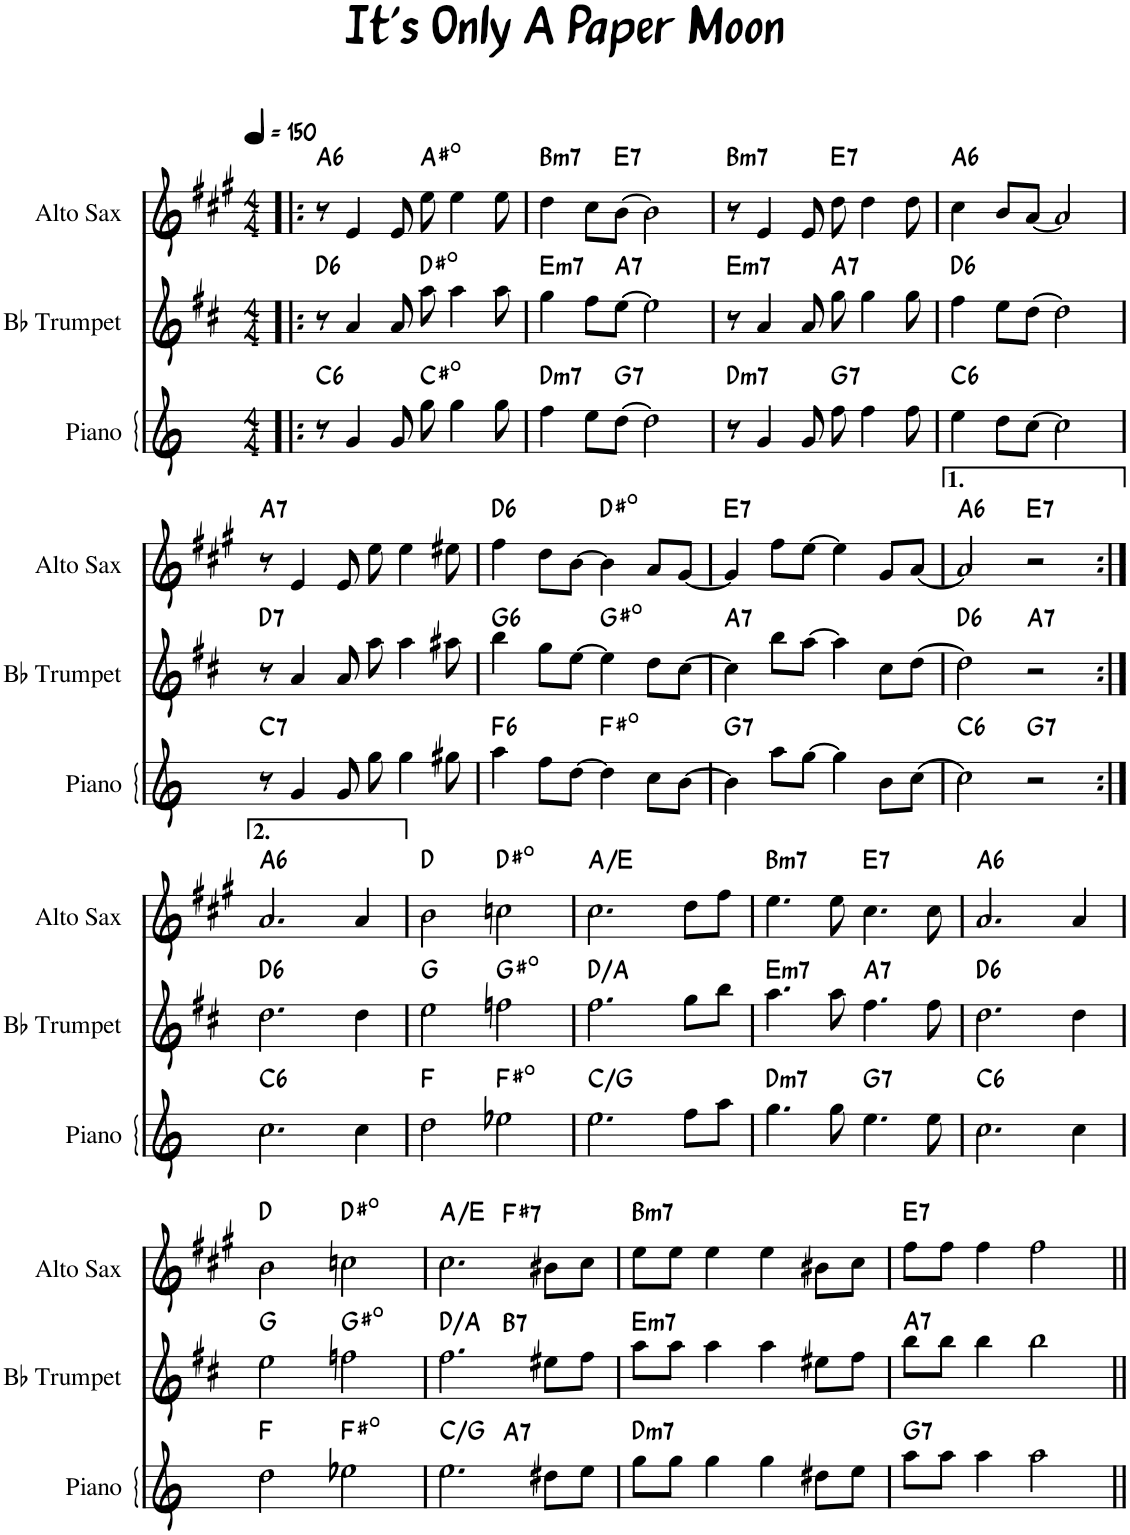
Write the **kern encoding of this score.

**kern	**harte	**kern	**harte	**kern	**harte
*part3	*part3	*part2	*part2	*part1	*part1
*staff3	*	*staff2	*	*staff1	*
*I"Piano	*	*I"Bb Trumpet	*	*I"Alto Sax	*
*I'Pno.	*	*I'Bb Tpt.	*	*I'Sax	*
*clefG2	*	*clefG2	*	*clefG2	*
*	*	*Trd1c2	*	*Trd5c9	*
*k[]	*	*k[f#c#]	*	*k[f#c#g#]	*
*M4/4	*	*M4/4	*	*M4/4	*
*MM150	*	*MM150	*	*MM150	*
=1!|:	=1!|:	=1!|:	=1!|:	=1!|:	=1!|:
!	!LO:H:kt=6	!	!LO:H:kt=6	!	!LO:H:kt=6
8r	C:maj6	8r	D:maj6	8r	A:maj6
4g/	.	4a/	.	4e/	.
8g/	.	8a/	.	8e/	.
8gg\	C#:dim	8aa\	D#:dim	8ee\	A#:dim
4gg\	.	4aa\	.	4ee\	.
8gg\	.	8aa\	.	8ee\	.
=2	=2	=2	=2	=2	=2
!	!LO:H:kt=m7	!	!LO:H:kt=m7	!	!LO:H:kt=m7
4ff\	D:min7	4gg\	E:min7	4dd\	B:min7
8ee\L	.	8ff#\L	.	8cc#\L	.
!	!LO:H:kt=7	!	!LO:H:kt=7	!	!LO:H:kt=7
[8dd\J	G:7	[8ee\J	A:7	[8b\J	E:7
2dd\]	.	2ee\]	.	2b\]	.
=3	=3	=3	=3	=3	=3
!	!LO:H:kt=m7	!	!LO:H:kt=m7	!	!LO:H:kt=m7
8r	D:min7	8r	E:min7	8r	B:min7
4g/	.	4a/	.	4e/	.
8g/	.	8a/	.	8e/	.
!	!LO:H:kt=7	!	!LO:H:kt=7	!	!LO:H:kt=7
8ff\	G:7	8gg\	A:7	8dd\	E:7
4ff\	.	4gg\	.	4dd\	.
8ff\	.	8gg\	.	8dd\	.
=4	=4	=4	=4	=4	=4
!	!LO:H:kt=6	!	!LO:H:kt=6	!	!LO:H:kt=6
4ee\	C:maj6	4ff#\	D:maj6	4cc#\	A:maj6
8dd\L	.	8ee\L	.	8b/L	.
[8cc\J	.	[8dd\J	.	[8a/J	.
2cc\]	.	2dd\]	.	2a/]	.
!!LO:LB:g=z
=1	=1	=1	=1	=1	=1
!	!LO:H:kt=7	!	!LO:H:kt=7	!	!LO:H:kt=7
8r	C:7	8r	D:7	8r	A:7
4g/	.	4a/	.	4e/	.
8g/	.	8a/	.	8e/	.
8gg\	.	8aa\	.	8ee\	.
4gg\	.	4aa\	.	4ee\	.
8gg#X\	.	8aa#X\	.	8ee#X\	.
=2	=2	=2	=2	=2	=2
!	!LO:H:kt=6	!	!LO:H:kt=6	!	!LO:H:kt=6
4aa\	F:maj6	4bb\	G:maj6	4ff#\	D:maj6
8ff\L	.	8gg\L	.	8dd\L	.
[8dd\J	.	[8ee\J	.	[8b\J	.
4dd\]	F#:dim	4ee\]	G#:dim	4b\]	D#:dim
8cc\L	.	8dd\L	.	8a/L	.
[8b\J	.	[8cc#\J	.	[8g#/J	.
=3	=3	=3	=3	=3	=3
!	!LO:H:kt=7	!	!LO:H:kt=7	!	!LO:H:kt=7
4b\]	G:7	4cc#\]	A:7	4g#/]	E:7
8aa\L	.	8bb\L	.	8ff#\L	.
[8gg\J	.	[8aa\J	.	[8ee\J	.
4gg\]	.	4aa\]	.	4ee\]	.
8b\L	.	8cc#\L	.	8g#/L	.
[8cc\J	.	[8dd\J	.	[8a/J	.
=4	=4	=4	=4	=4	=4
!	!LO:H:kt=6	!	!LO:H:kt=6	!	!LO:H:kt=6
2cc\]	C:maj6	2dd\]	D:maj6	2a/]	A:maj6
!	!LO:H:kt=7	!	!LO:H:kt=7	!	!LO:H:kt=7
2r	G:7	2r	A:7	2r	E:7
!!LO:LB:g=z
=1:|!	=1:|!	=1:|!	=1:|!	=1:|!	=1:|!
!	!LO:H:kt=6	!	!LO:H:kt=6	!	!LO:H:kt=6
2.cc\	C:maj6	2.dd\	D:maj6	2.a/	A:maj6
4cc\	.	4dd\	.	4a/	.
=2	=2	=2	=2	=2	=2
2dd\	F:maj	2ee\	G:maj	2b\	D:maj
2ee-X\	F#:dim	2ffn\	G#:dim	2ccn\	D#:dim
=3	=3	=3	=3	=3	=3
2.ee\	C:maj/5	2.ff#\	D:maj/5	2.cc#\	A:maj/5
8ff\L	.	8gg\L	.	8dd\L	.
8aa\J	.	8bb\J	.	8ff#\J	.
=4	=4	=4	=4	=4	=4
!	!LO:H:kt=m7	!	!LO:H:kt=m7	!	!LO:H:kt=m7
4.gg\	D:min7	4.aa\	E:min7	4.ee\	B:min7
8gg\	.	8aa\	.	8ee\	.
!	!LO:H:kt=7	!	!LO:H:kt=7	!	!LO:H:kt=7
4.ee\	G:7	4.ff#\	A:7	4.cc#\	E:7
8ee\	.	8ff#\	.	8cc#\	.
=5	=5	=5	=5	=5	=5
!	!LO:H:kt=6	!	!LO:H:kt=6	!	!LO:H:kt=6
2.cc\	C:maj6	2.dd\	D:maj6	2.a/	A:maj6
4cc\	.	4dd\	.	4a/	.
!!LO:LB:g=z
=1	=1	=1	=1	=1	=1
2dd\	F:maj	2ee\	G:maj	2b\	D:maj
2ee-X\	F#:dim	2ffn\	G#:dim	2ccn\	D#:dim
=2	=2	=2	=2	=2	=2
2.ee\	C:maj/5	2.ff#\	D:maj/5	2.cc#\	A:maj/5
!	!LO:H:kt=7	!	!LO:H:kt=7	!	!LO:H:kt=7
8dd#X\L	A:7	8ee#X\L	B:7	8b#X\L	F#:7
8ee\J	.	8ff#\J	.	8cc#\J	.
=3	=3	=3	=3	=3	=3
!	!LO:H:kt=m7	!	!LO:H:kt=m7	!	!LO:H:kt=m7
8gg\L	D:min7	8aa\L	E:min7	8ee\L	B:min7
8gg\J	.	8aa\J	.	8ee\J	.
4gg\	.	4aa\	.	4ee\	.
4gg\	.	4aa\	.	4ee\	.
8dd#X\L	.	8ee#X\L	.	8b#X\L	.
8ee\J	.	8ff#\J	.	8cc#\J	.
=4	=4	=4	=4	=4	=4
!	!LO:H:kt=7	!	!LO:H:kt=7	!	!LO:H:kt=7
8aa\L	G:7	8bb\L	A:7	8ff#\L	E:7
8aa\J	.	8bb\J	.	8ff#\J	.
4aa\	.	4bb\	.	4ff#\	.
2aa\	.	2bb\	.	2ff#\	.
=||	=||	=||	=||	=||	=||
*-	*-	*-	*-	*-	*-
